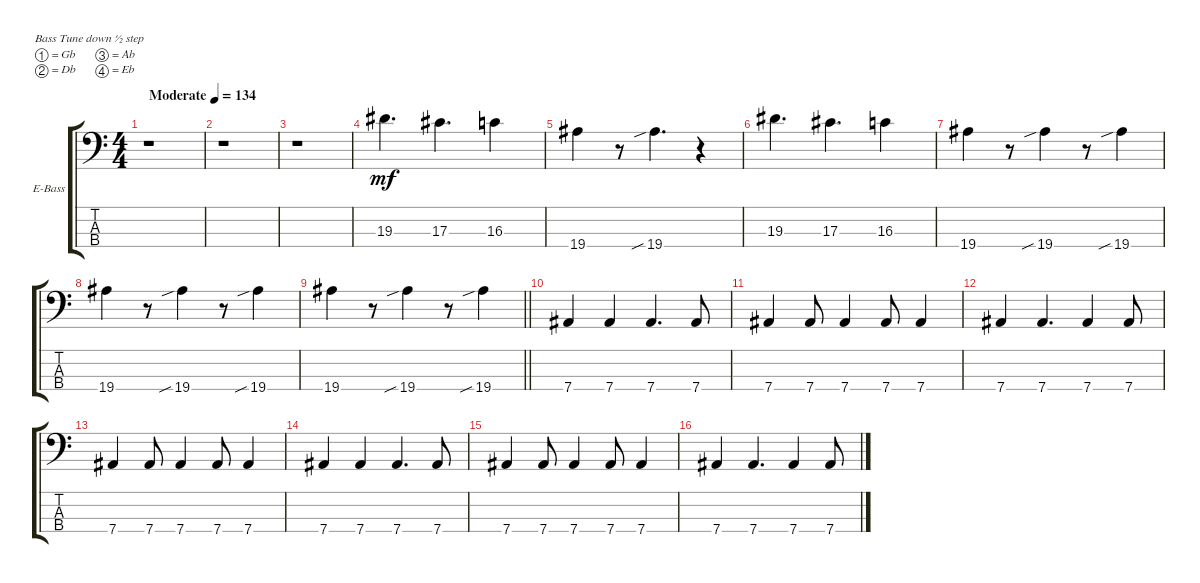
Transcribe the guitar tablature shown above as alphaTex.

\bracketExtendMode groupsimilarinstruments
\firstSystemTrackNameOrientation horizontal
\otherSystemsTrackNameOrientation horizontal
\track ("Bass" "E-Bass") {instrument electricbassfinger}
\staff {score tabs}
\tuning (Gb2 Db2 Ab1 Eb1)
\ts (4 4)
\beaming (8 2 2 2 2)
\scale
0.21638
\tempo (134 "Moderate")
\accidentals auto
\clef f4
\ottava regular
\simile none
\scale
0.337209
\ks c
r.1{dy mf instrument electricbassfinger} |
\scale
0.352882
\scale
0.177326 r.1 |
\scale
0.205258
\scale
0.177326 r.1 |
\scale
0.22548
\scale
0.30814 19.3.4{d} 17.3.4{d} 16.3.4 |
\scale
0.186823
\scale
0.172358 19.4.4 r.8 19.4{sib}.4{d} r.4 |
\scale
0.266245
\scale
0.226016 19.3.4{d} 17.3.4{d} 16.3.4 |
\scale
0.273466
\scale
0.300813 19.4.4 r.8 19.4{sib}.4 r.8 19.4{sib}.4 |
\scale
0.273466
\scale
0.300813 19.4.4 r.8 19.4{sib}.4 r.8 19.4{sib}.4 |
\scale
0.272011
\scale
0.251177
\barLineRight lightlight
19.4.4 r.8 19.4{sib}.4 r.8 19.4{sib}.4 |
\scale
0.245729
\scale
0.237049 7.4.4 7.4.4 7.4.4{d} 7.4.8 |
\scale
0.236531
\scale
0.274725 7.4.4 7.4.8 7.4.4 7.4.8 7.4.4 |
\scale
0.245729
\scale
0.237049 7.4.4 7.4.4{d} 7.4.4 7.4.8 |
\scale
0.245232
\scale
0.268405 7.4.4 7.4.8 7.4.4 7.4.8 7.4.4 |
\scale
0.254768
\scale
0.231595 7.4.4 7.4.4 7.4.4{d} 7.4.8 |
\scale
0.245232
\scale
0.268405 7.4.4 7.4.8 7.4.4 7.4.8 7.4.4 |
\scale
0.254768
\scale
0.231595 7.4.4 7.4.4{d} 7.4.4 7.4.8
